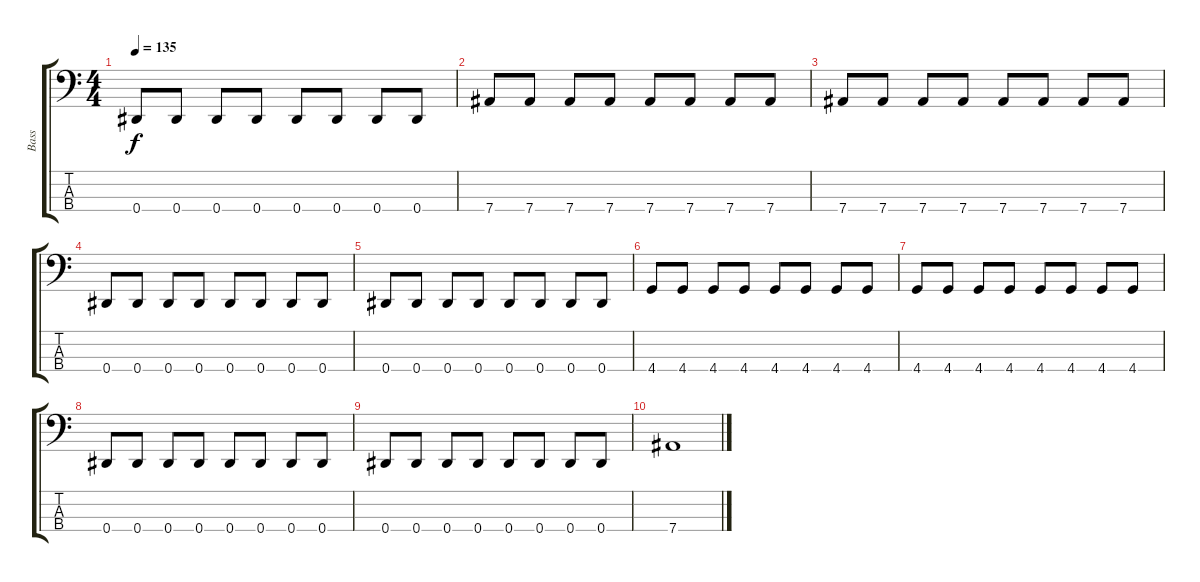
\track ("Bass" "Bass") {instrument electricbassfinger}
\staff {score tabs}
\tuning (Gb2 Db2 Ab1 Eb1) {hide}
\ts (4 4)
\tempo 135
\clef f4
\ks c
0.4.8{dy f} 0.4.8 0.4.8 0.4.8 0.4.8 0.4.8 0.4.8 0.4.8 |
7.4.8 7.4.8 7.4.8 7.4.8 7.4.8 7.4.8 7.4.8 7.4.8 |
7.4.8 7.4.8 7.4.8 7.4.8 7.4.8 7.4.8 7.4.8 7.4.8 |
0.4.8 0.4.8 0.4.8 0.4.8 0.4.8 0.4.8 0.4.8 0.4.8 |
0.4.8 0.4.8 0.4.8 0.4.8 0.4.8 0.4.8 0.4.8 0.4.8 |
4.4.8 4.4.8 4.4.8 4.4.8 4.4.8 4.4.8 4.4.8 4.4.8 |
4.4.8 4.4.8 4.4.8 4.4.8 4.4.8 4.4.8 4.4.8 4.4.8 |
0.4.8 0.4.8 0.4.8 0.4.8 0.4.8 0.4.8 0.4.8 0.4.8 |
0.4.8 0.4.8 0.4.8 0.4.8 0.4.8 0.4.8 0.4.8 0.4.8 |
7.4.1
